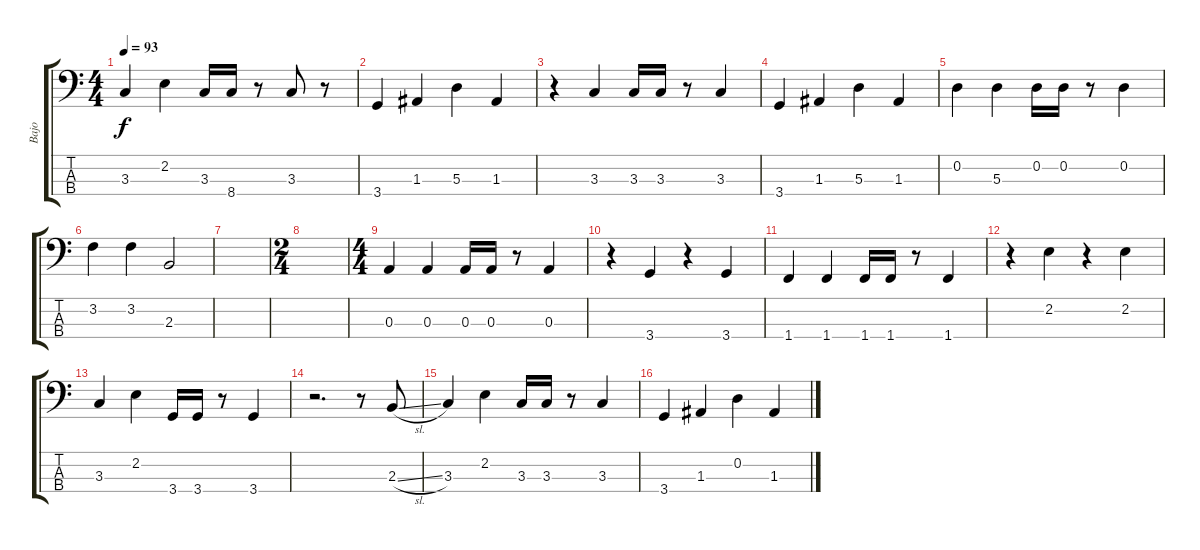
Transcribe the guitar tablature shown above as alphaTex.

\track ("Bajo" "Bajo") {instrument electricbassfinger}
\staff {score tabs}
\tuning (G2 D2 A1 E1) {hide}
\ts (4 4)
\tempo 93
\clef f4
\ks c
3.3.4{dy f} 2.2.4 3.3.16 8.4.16 r.8 3.3.8 r.8 |
3.4.4 1.3.4 5.3.4 1.3.4 |
r.4 3.3.4 3.3.16 3.3.16 r.8 3.3.4 |
3.4.4 1.3.4 5.3.4 1.3.4 |
0.2.4 5.3.4 0.2.16 0.2.16 r.8 0.2.4 |
3.2.4 3.2.4 2.3.2 |
|
\ts (2 4)
|
\ts (4 4)
0.3.4 0.3.4 0.3.16 0.3.16 r.8 0.3.4 |
r.4 3.4.4 r.4 3.4.4 |
1.4.4 1.4.4 1.4.16 1.4.16 r.8 1.4.4 |
r.4 2.2.4 r.4 2.2.4 |
3.3.4 2.2.4 3.4.16 3.4.16 r.8 3.4.4 |
r.2{d} r.8 2.3{sl}.8 |
3.3.4 2.2.4 3.3.16 3.3.16 r.8 3.3.4 |
3.4.4 1.3.4 0.2.4 1.3.4
